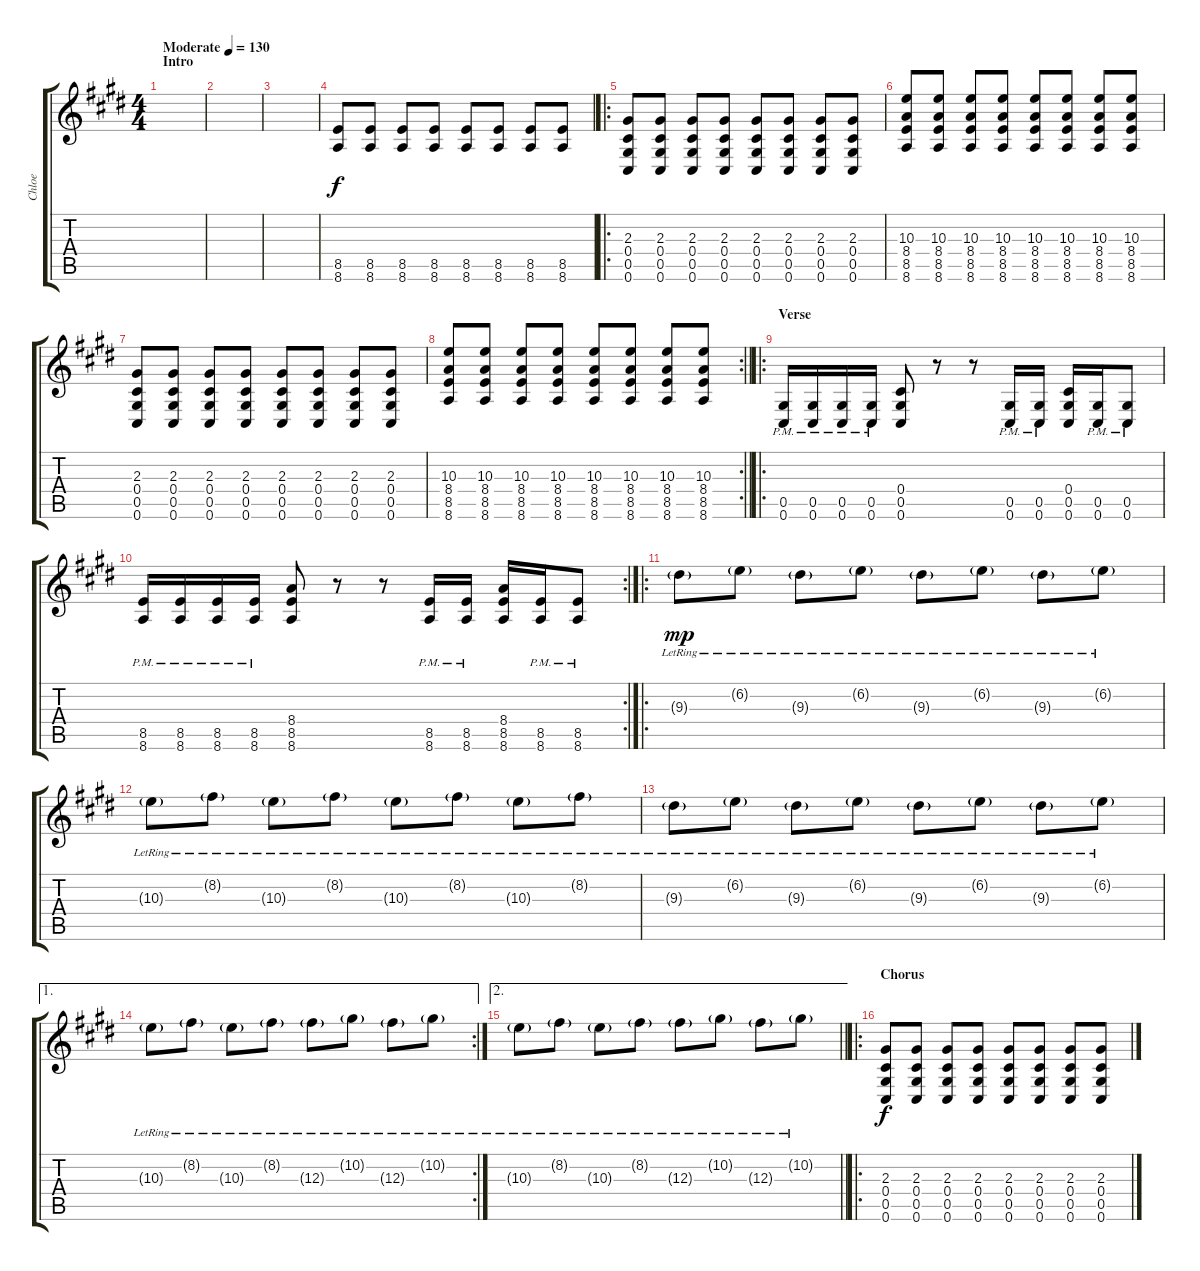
\track ("Chloe" "Chloe") {instrument distortionguitar}
\staff {score tabs}
\tuning (Eb4 Bb3 Gb3 Db3 Ab2 Db2) {hide}
\ts (4 4)
\section ("" "Intro")
\tempo (130 "Moderate")
\clef g2
\ks c#minor
|
|
|
(8.5 8.6).8{volume 13} (8.5 8.6).8 (8.5 8.6).8 (8.5 8.6).8 (8.5 8.6).8 (8.5 8.6).8 (8.5 8.6).8 (8.5 8.6).8 |
\ro
(2.3 0.4 0.5 0.6).8 (2.3 0.4 0.5 0.6).8 (2.3 0.4 0.5 0.6).8 (2.3 0.4 0.5 0.6).8 (2.3 0.4 0.5 0.6).8 (2.3 0.4 0.5 0.6).8 (2.3 0.4 0.5 0.6).8 (2.3 0.4 0.5 0.6).8 |
(10.3 8.4 8.5 8.6).8 (10.3 8.4 8.5 8.6).8 (10.3 8.4 8.5 8.6).8 (10.3 8.4 8.5 8.6).8 (10.3 8.4 8.5 8.6).8 (10.3 8.4 8.5 8.6).8 (10.3 8.4 8.5 8.6).8 (10.3 8.4 8.5 8.6).8 |
(2.3 0.4 0.5 0.6).8 (2.3 0.4 0.5 0.6).8 (2.3 0.4 0.5 0.6).8 (2.3 0.4 0.5 0.6).8 (2.3 0.4 0.5 0.6).8 (2.3 0.4 0.5 0.6).8 (2.3 0.4 0.5 0.6).8 (2.3 0.4 0.5 0.6).8 |
\rc 2
\barLineRight lightlight
(10.3 8.4 8.5 8.6).8 (10.3 8.4 8.5 8.6).8 (10.3 8.4 8.5 8.6).8 (10.3 8.4 8.5 8.6).8 (10.3 8.4 8.5 8.6).8 (10.3 8.4 8.5 8.6).8 (10.3 8.4 8.5 8.6).8 (10.3 8.4 8.5 8.6).8 |
\ro
\section ("" "Verse")
(0.5{pm} 0.6{pm}).16 (0.5{pm} 0.6{pm}).16 (0.5{pm} 0.6{pm}).16 (0.5{pm} 0.6{pm}).16 (0.4 0.5 0.6).8 r.8 r.8 (0.5{pm} 0.6{pm}).16 (0.5{pm} 0.6{pm}).16 (0.4 0.5 0.6).16 (0.5{pm} 0.6{pm}).16 (0.5{pm} 0.6{pm}).8 |
\rc 2
(8.5{pm} 8.6{pm}).16 (8.5{pm} 8.6{pm}).16 (8.5{pm} 8.6{pm}).16 (8.5{pm} 8.6{pm}).16 (8.4 8.5 8.6).8 r.8 r.8 (8.5{pm} 8.6{pm}).16 (8.5{pm} 8.6{pm}).16 (8.4 8.5 8.6).16 (8.5{pm} 8.6{pm}).16 (8.5{pm} 8.6{pm}).8 |
\ro
9.3{g lr}.8{dy mp} 6.2{g lr}.8 9.3{g lr}.8 6.2{g lr}.8 9.3{g lr}.8 6.2{g lr}.8 9.3{g lr}.8 6.2{g lr}.8 |
10.3{g lr}.8 8.2{g lr}.8 10.3{g lr}.8 8.2{g lr}.8 10.3{g lr}.8 8.2{g lr}.8 10.3{g lr}.8 8.2{g lr}.8 |
9.3{g lr}.8 6.2{g lr}.8 9.3{g lr}.8 6.2{g lr}.8 9.3{g lr}.8 6.2{g lr}.8 9.3{g lr}.8 6.2{g lr}.8 |
\ae 1
\rc 2
10.3{g lr}.8 8.2{g lr}.8 10.3{g lr}.8 8.2{g lr}.8 12.3{g lr}.8 10.2{g lr}.8 12.3{g lr}.8 10.2{g lr}.8 |
\ae 2
\barLineRight lightlight
10.3{g lr}.8 8.2{g lr}.8 10.3{g lr}.8 8.2{g lr}.8 12.3{g lr}.8 10.2{g lr}.8 12.3{g lr}.8 10.2{g lr}.8 |
\ro
\section ("" "Chorus")
(2.3 0.4 0.5 0.6).8{dy f} (2.3 0.4 0.5 0.6).8 (2.3 0.4 0.5 0.6).8 (2.3 0.4 0.5 0.6).8 (2.3 0.4 0.5 0.6).8 (2.3 0.4 0.5 0.6).8 (2.3 0.4 0.5 0.6).8 (2.3 0.4 0.5 0.6).8
